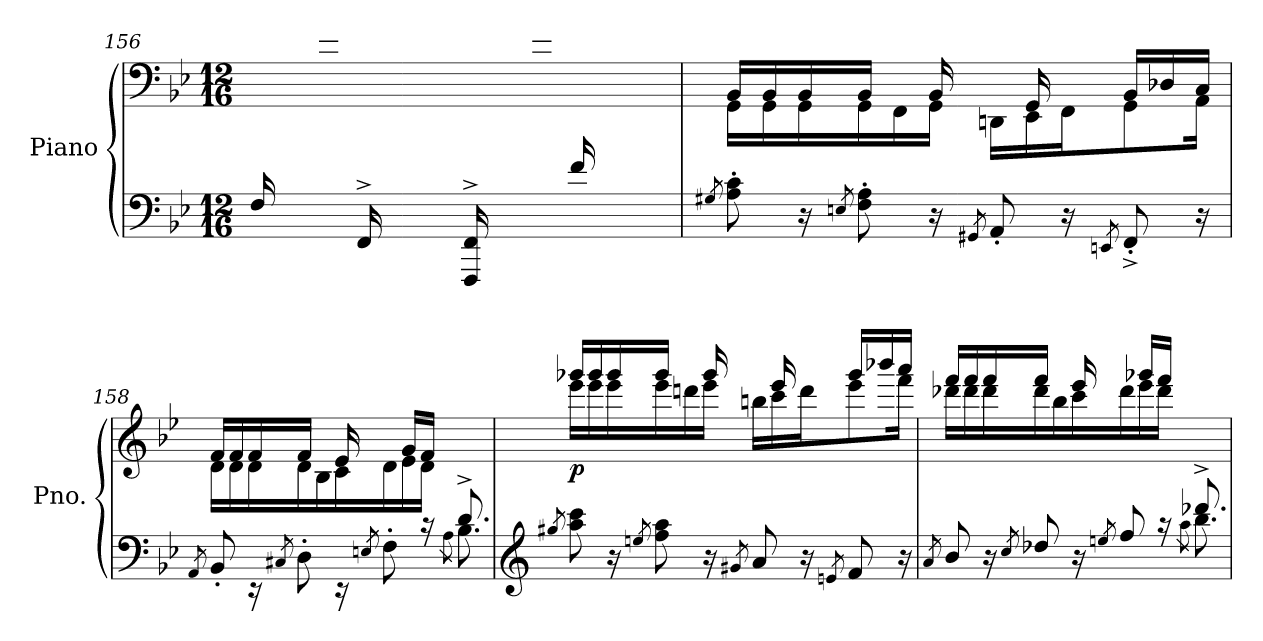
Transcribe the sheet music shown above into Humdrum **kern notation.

**kern	**kern	**dynam
*part1	*part1	*part1
*staff2	*staff1	*staff1/2
*I"Piano	*	*
*I'Pno.	*	*
*clefF4	*clefF4	*
*k[b-e-]	*k[b-e-]	*
*B-:	*B-:	*
*M12/16	*M12/16	*
=156	=156	=156
*^	*	*
16F/LL	2.ryy	16ryy	.
8ryy	.	16F\	.
.	.	16f\JJ	.
16FF^/LL	.	16ryy	.
8ryy	.	16FF\	.
.	.	16F\JJ	.
16FFF/^ 16FF/^LL	.	16ryy	.
8ryy	.	16F\	.
.	.	16f\JJ	.
16f/LL	.	16ryy	.
*	*	*clefG2	*
8ryy	.	16f\	.
.	.	16f#X\JJ	.
*v	*v	*	*
=157	=157	=157
8qG#X/	.	.
*	*^	*
8A\' 8c\'	16g/LL	16e-\LL	.
.	16g/	16e-\	.
16r	16g/	16e-\	.
8qEn/	.	.	.
8F\' 8A\'	16g/JJ	16e-\	.
.	16ryy	16d\	.
16r	16g/	16e-\JJ	.
8qGG#X/	.	.	.
8AA'/	16ryy	16Bn\LL	.
.	16e-/	16c\	.
16r	16ryy	16d\J	.
8qEEn/	.	.	.
8FF'^/	16g/LL	8e-\	.
.	16b-X/	.	.
16r	16a/JJ	16f\Jk	.
!!LO:LB:g=z	!!
=158	=158	=158	=158
8qAA/	.	.	.
*^	*	*	*
8BB-'/	16ryy	16f/LL	16d\LL	.
*v	*v	*	*	*
.	16f/	16d\	.
16rEE	16f/	16d\	.
8qC#X/	.	.	.
8D'\	16f/JJ	16d\	.
.	16ryy	16B-\	.
16rEE	16e-/	16c\	.
8qEn/	.	.	.
8F'\	16ryy	16d\	.
.	16g/LL	16e-\	.
16rc	16f/JJ	16d\JJ	.
*^	*	*	*
.	8qA\	.	.	.
8.d^/	8.B-\	8.ryy	8.ryy	.
*v	*v	*	*	*
=159	=159	=159	=159
*clefG2	*	*	*
8qgg#X/	.	.	.
!	!	!	!LO:DY:b
8aa\ 8ccc\	16ggg-X/LL	16eee-\LL	p
.	16ggg-/	16eee-\	.
16r	16ggg-/	16eee-\	.
8qeen/	.	.	.
8ff\ 8aa\	16ggg-/JJ	16eee-\	.
.	16ryy	16dddn\	.
16r	16ggg-/	16eee-\JJ	.
8qg#X/	.	.	.
8a/	16ryy	16bbn\LL	.
.	16eee-/	16ccc\	.
16r	16ryy	16ddd\J	.
8qen/	.	.	.
8f/	16ggg-/LL	8eee-\	.
.	16bbb-X/	.	.
16r	16aaa/JJ	16fff\Jk	.
=160	=160	=160	=160
8qa/	.	.	.
*^	*	*	*
8b-/	16ryy	16fff/LL	16ddd-X\LL	.
*v	*v	*	*	*
.	16fff/	16ddd-\	.
16r	16fff/	16ddd-\	.
8qcc/	.	.	.
8dd-X/	16fff/JJ	16ddd-\	.
.	16ryy	16bb-\	.
16r	16eee-/	16ccc\	.
8qeen/	.	.	.
8ff/	16ryy	16ddd-\	.
.	16ggg-X/LL	16eee-\	.
16raa	16fff/JJ	16ddd-\JJ	.
*^	*	*	*
.	8qaa\	.	.	.
8.ddd-X^/	8.bb-\	8.ryy	8.ryy	.
*v	*v	*	*	*
*	*v	*v	*
=	=	=
*-	*-	*-
